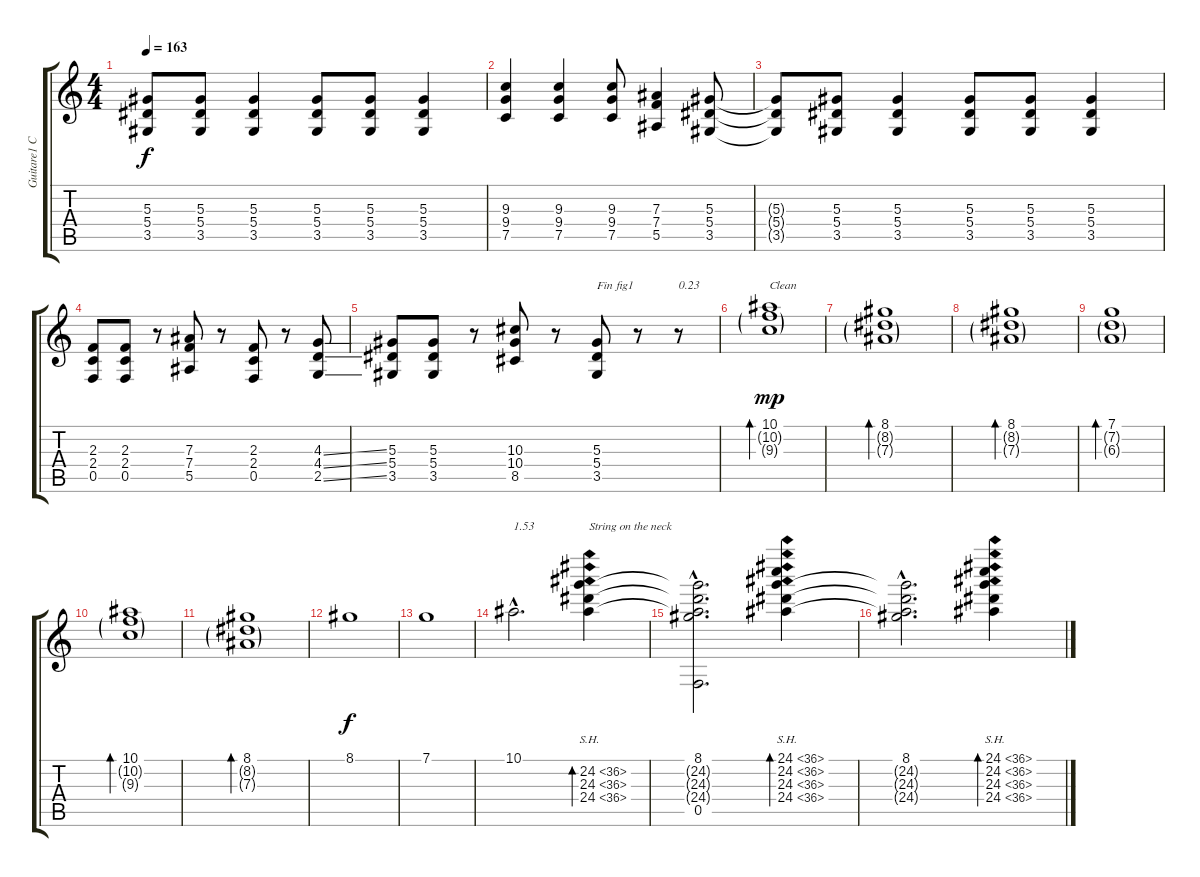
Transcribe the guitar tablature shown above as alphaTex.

\track ("Guitare1 C" "Guitare1 C") {instrument overdrivenguitar}
\staff {score tabs}
\tuning (C4 G3 Eb3 Bb2 F2 C2) {hide}
\ts (4 4)
\tempo 163
\clef g2
\ks c
(5.3{t} 5.4{t} 3.5{t}).8{dy f} (5.3 5.4 3.5).8 (5.3 5.4 3.5).4 (5.3 5.4 3.5).8 (5.3 5.4 3.5).8 (5.3 5.4 3.5).4 |
(9.3 9.4 7.5).4 (9.3 9.4 7.5).4 (9.3 9.4 7.5).8 (7.3 7.4 5.5).4 (5.3 5.4 3.5).8 |
(5.3{t} 5.4{t} 3.5{t}).8 (5.3 5.4 3.5).8 (5.3 5.4 3.5).4 (5.3 5.4 3.5).8 (5.3 5.4 3.5).8 (5.3 5.4 3.5).4 |
(2.3 2.4 0.5).8 (2.3 2.4 0.5).8 r.8 (7.3 7.4 5.5).8 r.8 (2.3 2.4 0.5).8 r.8 (4.3{ss} 4.4{ss} 2.5{ss}).8 |
(5.3 5.4 3.5).8 (5.3 5.4 3.5).8 r.8 (10.3 10.4 8.5).8 r.8 (5.3 5.4 3.5).8{txt "Fin fig1"} r.8 r.8{txt "0.23"} |
(10.1 10.2{g} 9.3{g}).1{bd 480 txt "Clean" dy mp instrument electricguitarjazz} |
(8.1 8.2{g} 7.3{g}).1{bd 480} |
(8.1 8.2{g} 7.3{g}).1{bd 480} |
(7.1 7.2{g} 6.3{g}).1{bd 480} |
(10.1 10.2{g} 9.3{g}).1{bd 480} |
(8.1 8.2{g} 7.3{g}).1{bd 480} |
8.1.1{dy f} |
7.1.1 |
10.1{hac}.2{d txt "1.53"} (24.2{sh 12} 24.3{sh 12} 24.4{sh 12}).4{bd 240 txt "String on the neck"} |
(8.1{hac} 24.2{hac t} 24.3{hac t} 24.4{hac t} 0.5{hac}).2{d} (24.1{sh 12} 24.2{sh 12} 24.3{sh 12} 24.4{sh 12}).4{bd 240} |
(8.1{hac} 24.2{hac t} 24.3{hac t} 24.4{hac t}).2{d} (24.1{sh 12} 24.2{sh 12} 24.3{sh 12} 24.4{sh 12}).4{bd 240}
